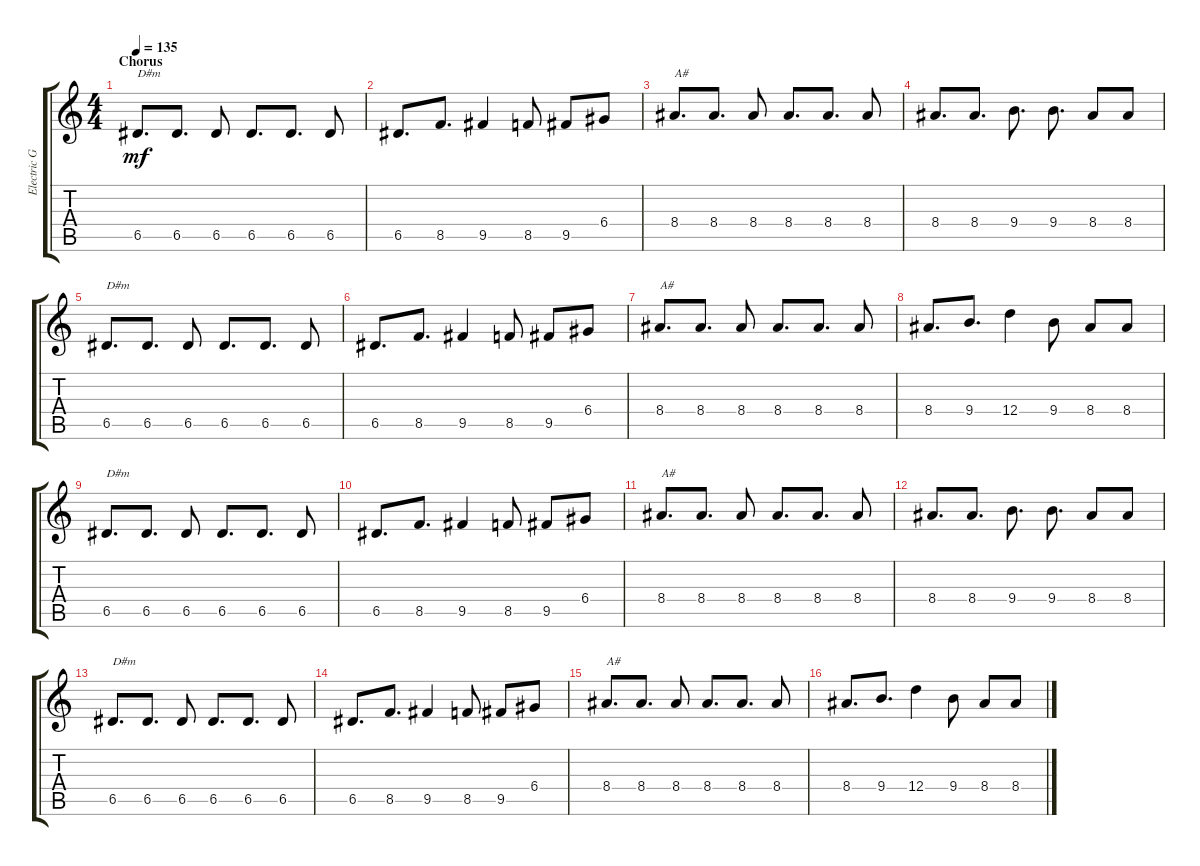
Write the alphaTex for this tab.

\track ("Electric Guitar" "Electric G") {instrument electricguitarclean}
\staff {score tabs}
\tuning (E4 B3 G3 D3 A2 E2) {hide}
\ts (4 4)
\section ("" "Chorus")
\tempo 135
\clef g2
\ks c
6.5.8{d txt "D#m" dy mf} 6.5.8{d} 6.5.8 6.5.8{d} 6.5.8{d} 6.5.8 |
6.5.8{d} 8.5.8{d} 9.5.4 8.5.8 9.5.8 6.4.8 |
8.4.8{d txt "A#"} 8.4.8{d} 8.4.8 8.4.8{d} 8.4.8{d} 8.4.8 |
8.4.8{d} 8.4.8{d} 9.4.8{d} 9.4.8{d} 8.4.8 8.4.8 |
6.5.8{d txt "D#m"} 6.5.8{d} 6.5.8 6.5.8{d} 6.5.8{d} 6.5.8 |
6.5.8{d} 8.5.8{d} 9.5.4 8.5.8 9.5.8 6.4.8 |
8.4.8{d txt "A#"} 8.4.8{d} 8.4.8 8.4.8{d} 8.4.8{d} 8.4.8 |
8.4.8{d} 9.4.8{d} 12.4.4 9.4.8 8.4.8 8.4.8 |
6.5.8{d txt "D#m"} 6.5.8{d} 6.5.8 6.5.8{d} 6.5.8{d} 6.5.8 |
6.5.8{d} 8.5.8{d} 9.5.4 8.5.8 9.5.8 6.4.8 |
8.4.8{d txt "A#"} 8.4.8{d} 8.4.8 8.4.8{d} 8.4.8{d} 8.4.8 |
8.4.8{d} 8.4.8{d} 9.4.8{d} 9.4.8{d} 8.4.8 8.4.8 |
6.5.8{d txt "D#m"} 6.5.8{d} 6.5.8 6.5.8{d} 6.5.8{d} 6.5.8 |
6.5.8{d} 8.5.8{d} 9.5.4 8.5.8 9.5.8 6.4.8 |
8.4.8{d txt "A#"} 8.4.8{d} 8.4.8 8.4.8{d} 8.4.8{d} 8.4.8 |
8.4.8{d} 9.4.8{d} 12.4.4 9.4.8 8.4.8 8.4.8
